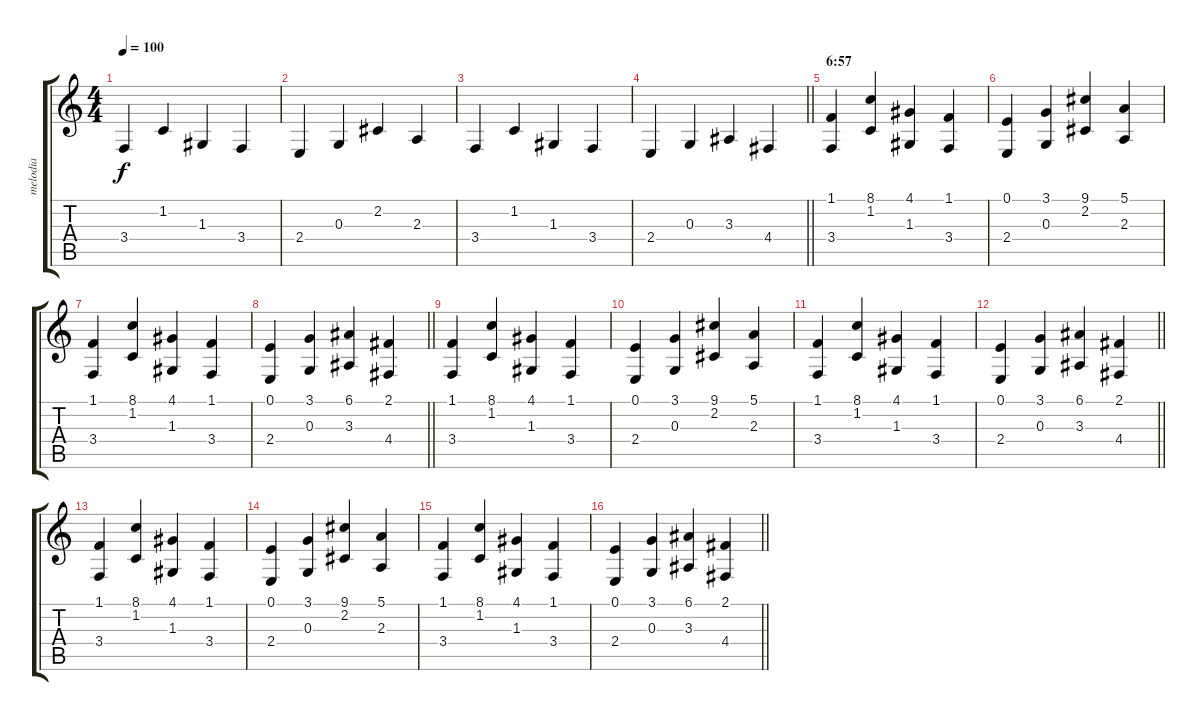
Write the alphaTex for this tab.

\track ("melodia" "melodia") {instrument tremolostrings}
\staff {score tabs}
\tuning (E4 B3 G3 D3 A2 E2) {hide}
\ts (4 4)
\tempo 100
\clef g2
\ks c
3.4.4{dy f instrument viola} 1.2.4 1.3.4 3.4.4 |
2.4.4 0.3.4 2.2.4 2.3.4 |
3.4.4 1.2.4 1.3.4 3.4.4 |
\barLineRight lightlight
2.4.4 0.3.4 3.3.4 4.4.4 |
\section ("" "6:57")
(1.1 3.4).4{instrument tremolostrings} (8.1 1.2).4 (4.1 1.3).4 (1.1 3.4).4 |
(0.1 2.4).4 (3.1 0.3).4 (9.1 2.2).4 (5.1 2.3).4 |
(1.1 3.4).4 (8.1 1.2).4 (4.1 1.3).4 (1.1 3.4).4 |
\barLineRight lightlight
(0.1 2.4).4 (3.1 0.3).4 (6.1 3.3).4 (2.1 4.4).4 |
(1.1 3.4).4{instrument tremolostrings} (8.1 1.2).4 (4.1 1.3).4 (1.1 3.4).4 |
(0.1 2.4).4 (3.1 0.3).4 (9.1 2.2).4 (5.1 2.3).4 |
(1.1 3.4).4 (8.1 1.2).4 (4.1 1.3).4 (1.1 3.4).4 |
\barLineRight lightlight
(0.1 2.4).4 (3.1 0.3).4 (6.1 3.3).4 (2.1 4.4).4 |
(1.1 3.4).4{instrument tremolostrings} (8.1 1.2).4 (4.1 1.3).4 (1.1 3.4).4 |
(0.1 2.4).4 (3.1 0.3).4 (9.1 2.2).4 (5.1 2.3).4 |
(1.1 3.4).4 (8.1 1.2).4 (4.1 1.3).4 (1.1 3.4).4 |
\barLineRight lightlight
(0.1 2.4).4 (3.1 0.3).4 (6.1 3.3).4 (2.1 4.4).4
